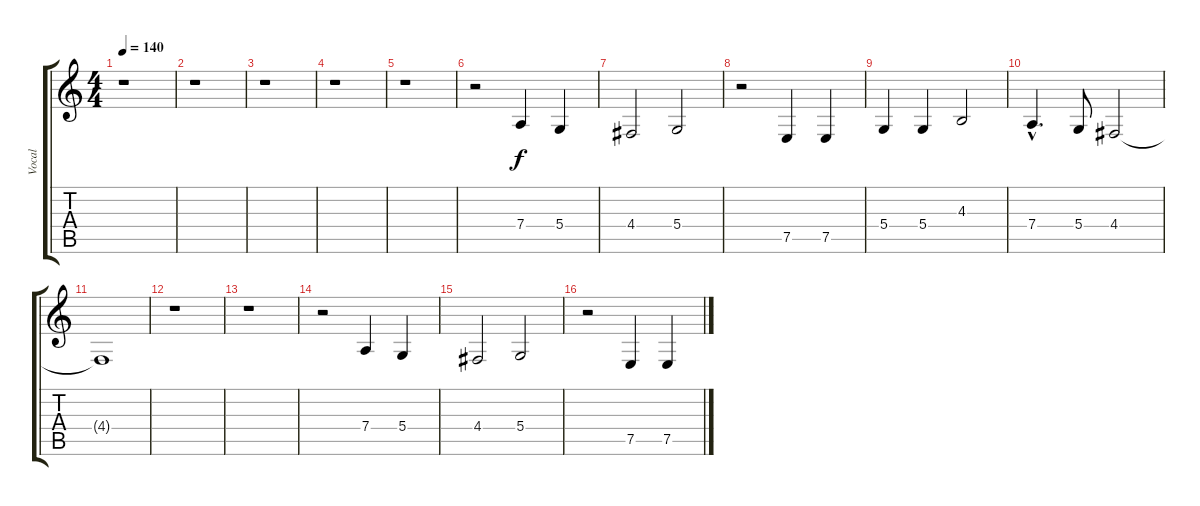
\track ("Vocal" "Vocal") {instrument tenorsax}
\staff {score tabs}
\tuning (E4 B3 G3 D3 A2 E2) {hide}
\ts (4 4)
\tempo 140
\clef g2
\ks c
r.1{dy f} |
r.1 |
r.1 |
r.1 |
r.1 |
r.2 7.4.4 5.4.4 |
4.4.2 5.4.2 |
r.2 7.5.4 7.5.4 |
5.4.4 5.4.4 4.3.2 |
7.4{hac}.4{d} 5.4.8 4.4.2 |
4.4{t}.1 |
r.1 |
r.1 |
r.2 7.4.4 5.4.4 |
4.4.2 5.4.2 |
r.2 7.5.4 7.5.4
